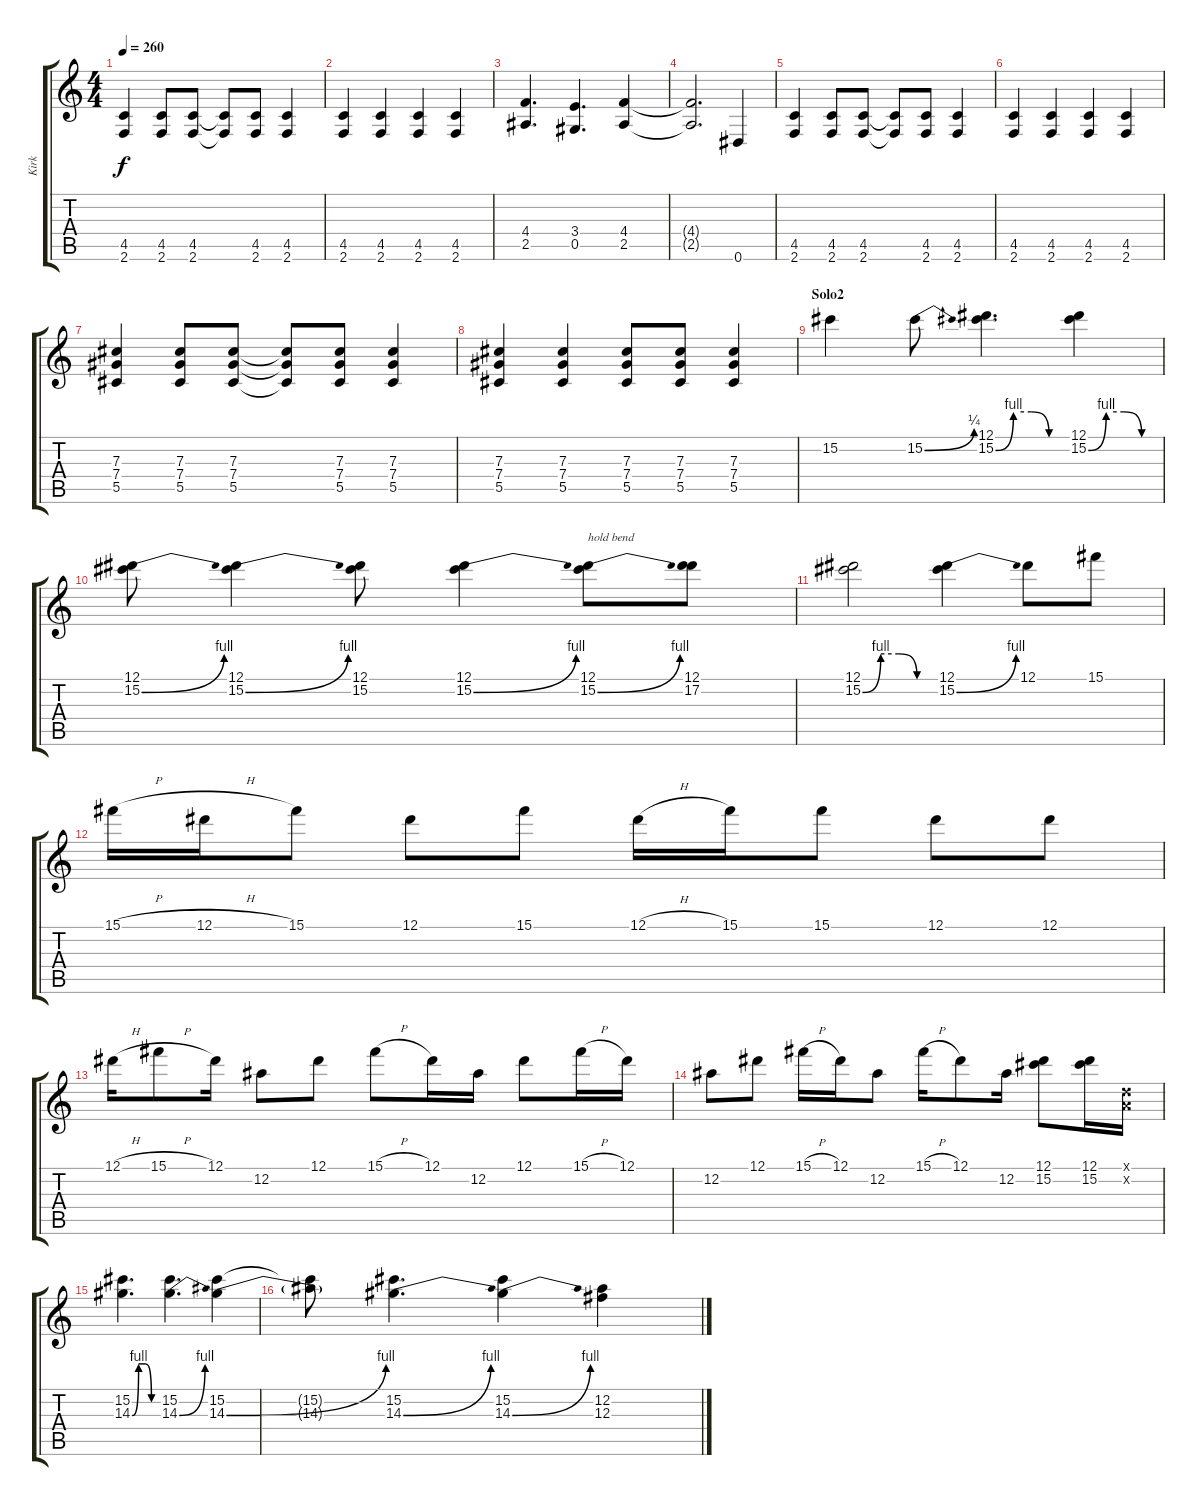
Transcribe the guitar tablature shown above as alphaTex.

\track ("Kirk" "Kirk") {instrument distortionguitar}
\staff {score tabs}
\tuning (Eb4 Bb3 Gb3 Db3 Ab2 Eb2) {hide}
\ts (4 4)
\tempo 260
\clef g2
\ks c
(4.5 2.6).4{dy f} (4.5 2.6).8 (4.5 2.6).8 (4.5{t} 2.6{t}).8 (4.5 2.6).8 (4.5 2.6).4 |
(4.5 2.6).4 (4.5 2.6).4 (4.5 2.6).4 (4.5 2.6).4 |
(4.4 2.5).4{d} (3.4 0.5).4{d} (4.4 2.5).4 |
(4.4{t} 2.5{t}).2{d} 0.6.4 |
(4.5 2.6).4 (4.5 2.6).8 (4.5 2.6).8 (4.5{t} 2.6{t}).8 (4.5 2.6).8 (4.5 2.6).4 |
(4.5 2.6).4 (4.5 2.6).4 (4.5 2.6).4 (4.5 2.6).4 |
(7.3 7.4 5.5).4 (7.3 7.4 5.5).8 (7.3 7.4 5.5).8 (7.3{t} 7.4{t} 5.5{t}).8 (7.3 7.4 5.5).8 (7.3 7.4 5.5).4 |
(7.3 7.4 5.5).4 (7.3 7.4 5.5).4 (7.3 7.4 5.5).8 (7.3 7.4 5.5).8 (7.3 7.4 5.5).4 |
\section ("" "Solo2")
15.2.4{volume 16} 15.2{be (bend 0 0 60 1)}.8 (12.1 15.2{be (custom 0 0 15 4 30 4 45 0 60 0)}).4{d} (12.1 15.2{be (custom 0 0 15 4 30 4 45 0 60 0)}).4 |
(12.1 15.2{be (bend 0 0 60 4)}).8 (12.1 15.2{be (bend 0 0 60 4)}).4 (12.1 15.2).8 (12.1 15.2{be (bend 0 0 60 4)}).4 (12.1 15.2{be (bend 0 0 60 4)}).8{txt "hold bend"} (12.1 17.2).8 |
(12.1 15.2{be (custom 0 0 15 4 30 4 45 0 60 0)}).2 (12.1 15.2{be (bend 0 0 60 4)}).4 12.1.8 15.1.8 |
15.1{h}.16 12.1{h}.16 15.1.8 12.1.8 15.1.8 12.1{h}.16 15.1.16 15.1.8 12.1.8 12.1.8 |
12.1{h}.16{volume 16} 15.1{h}.8 12.1.16 12.2.8 12.1.8 15.1{h}.8 12.1.16 12.2.16 12.1.8 15.1{h}.16 12.1.16 |
12.2.8 12.1.8 15.1{h}.16 12.1.16 12.2.8 15.1{h}.16 12.1.8 12.2.16 (12.1 15.2).8 (12.1 15.2).16 (-1.1{x} -1.2{x}).16 |
(15.2 14.3{be (custom 0 0 15 4 30 4 45 0 60 0)}).4{d} (15.2 14.3{be (bend 0 0 60 4)}).4{d} (15.2 14.3{be (bend 0 0 60 4)}).4 |
(15.2{t} 14.3{t}).8 (15.2 14.3{be (bend 0 0 60 4)}).4{d} (15.2 14.3{be (bend 0 0 60 4)}).4 (12.2 12.3).4
